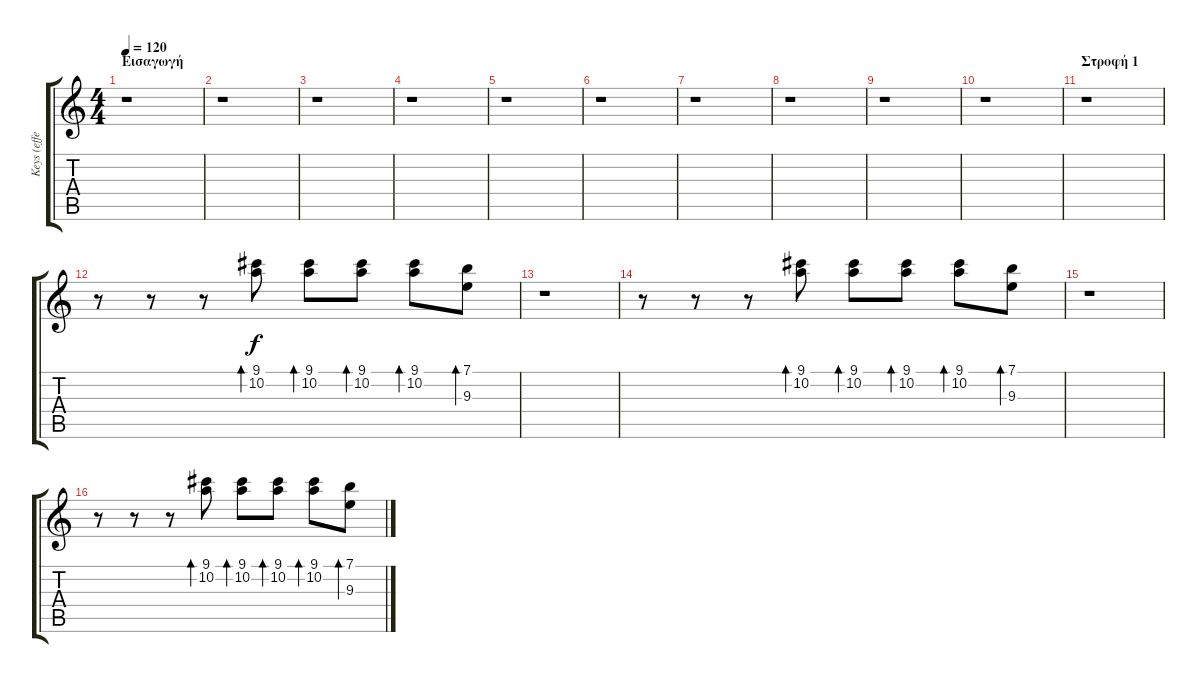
\track ("Keys (effects)" "Keys (effe") {instrument guitarharmonics}
\staff {score tabs}
\tuning (E4 B3 G3 D3 A2 E2) {hide}
\ts (4 4)
\section ("" "Εισαγωγή")
\tempo 120
\clef g2
\ks c
r.1{dy f instrument guitarharmonics} |
r.1 |
r.1 |
r.1 |
r.1 |
r.1 |
r.1 |
r.1 |
r.1 |
r.1 |
\section ("" "Στροφή 1")
r.1 |
r.8 r.8 r.8 (9.1 10.2).8{bd 480} (9.1 10.2).8{bd 480} (9.1 10.2).8{bd 480} (9.1 10.2).8{bd 480} (7.1 9.3).8{bd 480} |
r.1 |
r.8 r.8 r.8 (9.1 10.2).8{bd 480} (9.1 10.2).8{bd 480} (9.1 10.2).8{bd 480} (9.1 10.2).8{bd 480} (7.1 9.3).8{bd 480} |
r.1 |
r.8 r.8 r.8 (9.1 10.2).8{bd 480} (9.1 10.2).8{bd 480} (9.1 10.2).8{bd 480} (9.1 10.2).8{bd 480} (7.1 9.3).8{bd 480}
